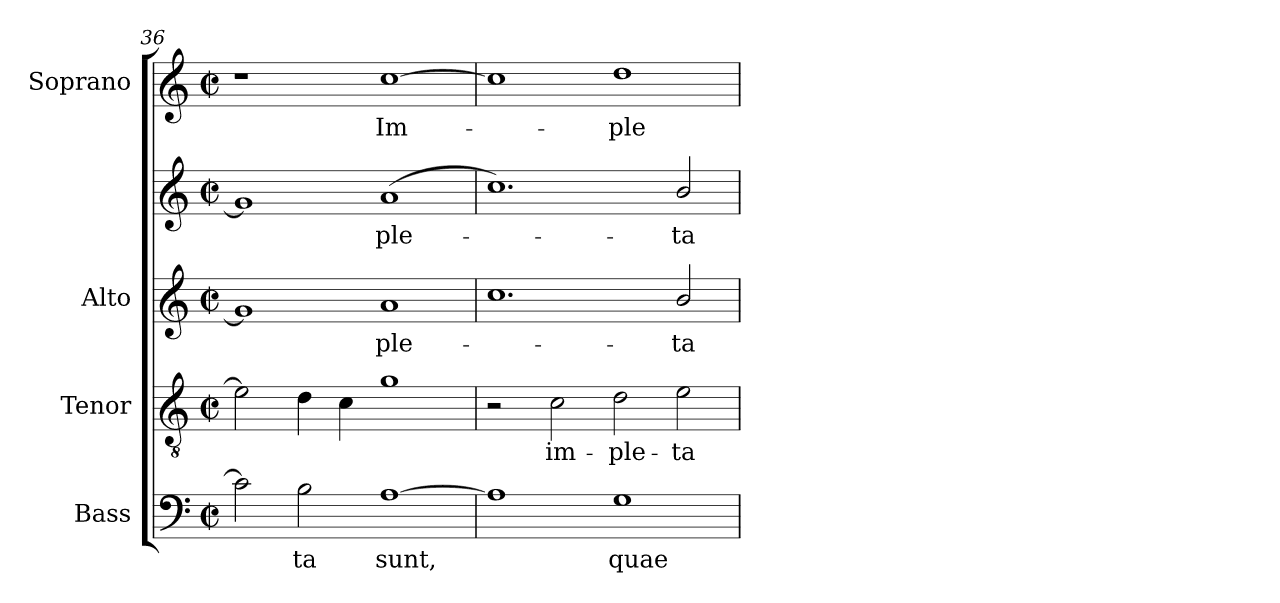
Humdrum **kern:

**kern	**text	**kern	**text	**kern	**text	**kern	**text	**kern	**text
*part4	*part4	*part3	*part3	*part2	*part2	*part2	*part2	*part1	*part1
*staff5	*staff5	*staff4	*staff4	*staff3	*staff3	*staff2	*staff2	*staff1	*staff1
*I"Bass	*	*I"Tenor	*	*I"Alto	*	*	*	*I"Soprano	*
*I'B	*	*I'T	*	*I'A	*	*	*	*I'S	*
*clefF4	*	*clefGv2	*	*	*	*clefG2	*	*clefG2	*
*k[]	*	*k[]	*	*k[]	*	*k[]	*	*k[]	*
*C:	*	*C:	*	*C:	*	*C:	*	*C:	*
*M4/2	*	*M4/2	*	*M4/2	*	*M4/2	*	*M4/2	*
*met(c|)	*	*met(c|)	*	*met(c|)	*	*met(c|)	*	*met(c|)	*
=36	=36	=36	=36	=36	=36	=36	=36	=36	=36
2c]	.	2e]	.	1g]	.	1g]	.	1r	.
!	!LO:LY:b	!	!	!	!	!	!	!	!
2B	ta	4d	.	.	.	.	.	.	.
.	.	4c	.	.	.	.	.	.	.
!	!LO:LY:b	!	!	!	!LO:LY:b	!	!LO:LY:b	!	!LO:LY:b
[1A	sunt,	1g	.	1a	ple-	(<1a	ple-	[1cc	Im-
=37	=37	=37	=37	=37	=37	=37	=37	=37	=37
1A]	.	2r	.	1.cc	.	1.cc)	.	1cc]	.
!	!	!	!LO:LY:b	!	!	!	!	!	!
.	.	2c	im-	.	.	.	.	.	.
!	!LO:LY:b	!	!LO:LY:b	!	!	!	!	!	!LO:LY:b
1G	quae	2d	-ple-	.	.	.	.	1dd	ple-
!	!	!	!LO:LY:b	!	!LO:LY:b	!	!LO:LY:b	!	!
.	.	2e	-ta	2b/	ta	2b/	ta	.	.
=	=	=	=	=	=	=	=	=	=
*-	*-	*-	*-	*-	*-	*-	*-	*-	*-
